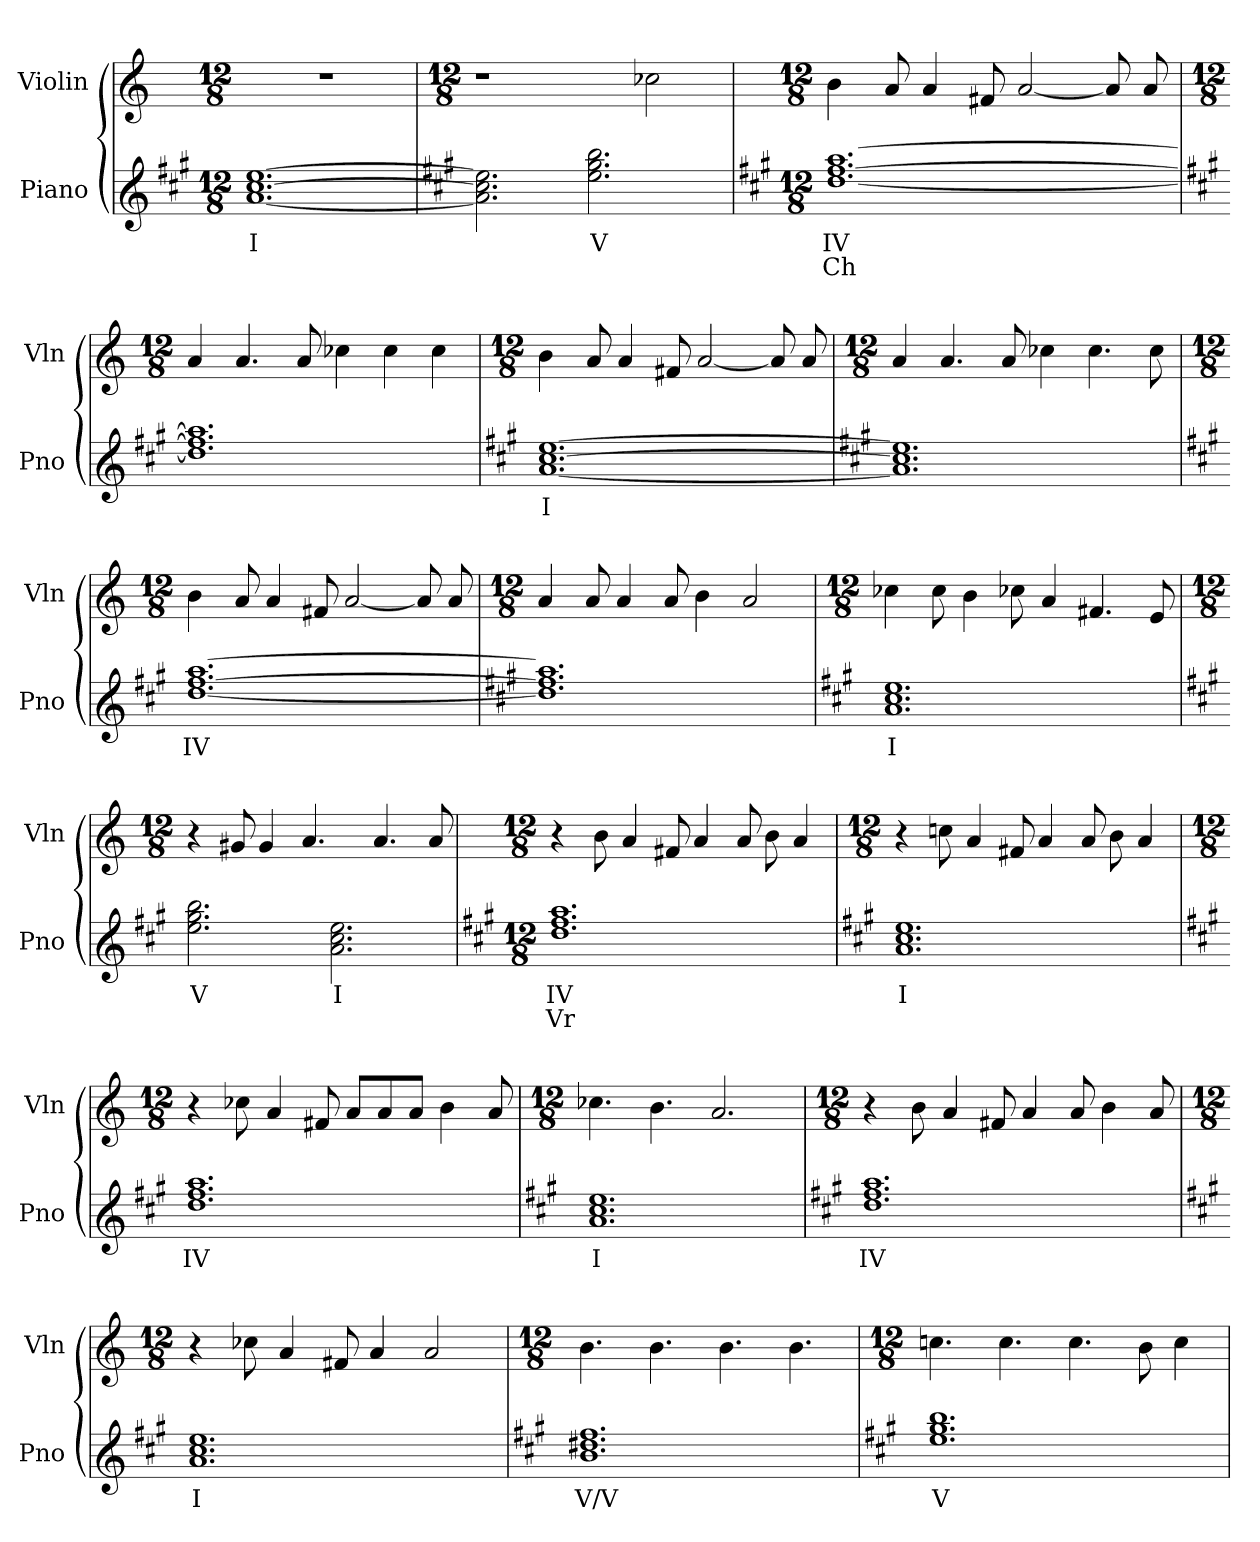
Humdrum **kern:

**kern	**text	**text	**kern
*part2	*part2	*part2	*part1
*staff2	*staff2	*staff2	*staff1
*I"Piano	*	*	*I"Violin
*I'Pno	*	*	*I'Vln
*k[f#c#g#]	*	*	*
*A:	*	*	*
*M12/8	*	*	*M12/8
=	=	=	=
[1.a [1.cc# [1.ee	I	.	1.r
=	=	=	=
*k[f#c#g#]	*	*	*
*A:	*	*	*
*	*	*	*M12/8
2.a] 2.cc#] 2.ee]	.	.	1r
2.ee 2.gg# 2.bb	V	.	.
.	.	.	2cc-X
=	=	=	=
*k[f#c#g#]	*	*	*
*A:	*	*	*
*M12/8	*	*	*M12/8
[1.dd [1.ff# [1.aa	IV	Ch	4b
.	.	.	8a
.	.	.	4a
.	.	.	8f#X
.	.	.	[2a
.	.	.	8a]
.	.	.	8a
=	=	=	=
*k[f#c#g#]	*	*	*
*A:	*	*	*
*	*	*	*M12/8
1.dd] 1.ff#] 1.aa]	.	.	4a
.	.	.	4.a
.	.	.	8a
.	.	.	4cc-X
.	.	.	4cc-
.	.	.	4cc-
=	=	=	=
*k[f#c#g#]	*	*	*
*A:	*	*	*
*	*	*	*M12/8
[1.a [1.cc# [1.ee	I	.	4b
.	.	.	8a
.	.	.	4a
.	.	.	8f#X
.	.	.	[2a
.	.	.	8a]
.	.	.	8a
=	=	=	=
*k[f#c#g#]	*	*	*
*A:	*	*	*
*	*	*	*M12/8
1.a] 1.cc#] 1.ee]	.	.	4a
.	.	.	4.a
.	.	.	8a
.	.	.	4cc-X
.	.	.	4.cc-
.	.	.	8cc-
=	=	=	=
*k[f#c#g#]	*	*	*
*A:	*	*	*
*	*	*	*M12/8
[1.dd [1.ff# [1.aa	IV	.	4b
.	.	.	8a
.	.	.	4a
.	.	.	8f#X
.	.	.	[2a
.	.	.	8a]
.	.	.	8a
=	=	=	=
*k[f#c#g#]	*	*	*
*A:	*	*	*
*	*	*	*M12/8
1.dd] 1.ff#] 1.aa]	.	.	4a
.	.	.	8a
.	.	.	4a
.	.	.	8a
.	.	.	4b
.	.	.	2a
=	=	=	=
*k[f#c#g#]	*	*	*
*A:	*	*	*
*	*	*	*M12/8
1.a 1.cc# 1.ee	I	.	4cc-X
.	.	.	8cc-
.	.	.	4b
.	.	.	8cc-X
.	.	.	4a
.	.	.	4.f#X
.	.	.	8e
=	=	=	=
*k[f#c#g#]	*	*	*
*A:	*	*	*
*	*	*	*M12/8
2.ee 2.gg# 2.bb	V	.	4r
.	.	.	8g#X
.	.	.	4g#
.	.	.	4.a
2.a 2.cc# 2.ee	I	.	.
.	.	.	4.a
.	.	.	8a
=	=	=	=
*k[f#c#g#]	*	*	*
*A:	*	*	*
*M12/8	*	*	*M12/8
1.dd 1.ff# 1.aa	IV	Vr	4r
.	.	.	8b
.	.	.	4a
.	.	.	8f#X
.	.	.	4a
.	.	.	8a
.	.	.	8b
.	.	.	4a
=	=	=	=
*k[f#c#g#]	*	*	*
*A:	*	*	*
*	*	*	*M12/8
1.a 1.cc# 1.ee	I	.	4r
.	.	.	8ccn
.	.	.	4a
.	.	.	8f#X
.	.	.	4a
.	.	.	8a
.	.	.	8b
.	.	.	4a
=	=	=	=
*k[f#c#g#]	*	*	*
*A:	*	*	*
*	*	*	*M12/8
1.dd 1.ff# 1.aa	IV	.	4r
.	.	.	8cc-X
.	.	.	4a
.	.	.	8f#X
.	.	.	8aL
.	.	.	8a
.	.	.	8aJ
.	.	.	4b
.	.	.	8a
=	=	=	=
*k[f#c#g#]	*	*	*
*A:	*	*	*
*	*	*	*M12/8
1.a 1.cc# 1.ee	I	.	4.cc-X
.	.	.	4.b
.	.	.	2.a
=	=	=	=
*k[f#c#g#]	*	*	*
*A:	*	*	*
*	*	*	*M12/8
1.dd 1.ff# 1.aa	IV	.	4r
.	.	.	8b
.	.	.	4a
.	.	.	8f#X
.	.	.	4a
.	.	.	8a
.	.	.	4b
.	.	.	8a
=	=	=	=
*k[f#c#g#]	*	*	*
*A:	*	*	*
*	*	*	*M12/8
1.a 1.cc# 1.ee	I	.	4r
.	.	.	8cc-X
.	.	.	4a
.	.	.	8f#X
.	.	.	4a
.	.	.	2a
=	=	=	=
*k[f#c#g#]	*	*	*
*A:	*	*	*
*	*	*	*M12/8
1.b 1.dd#X 1.ff#	V/V	.	4.b
.	.	.	4.b
.	.	.	4.b
.	.	.	4.b
=	=	=	=
*k[f#c#g#]	*	*	*
*A:	*	*	*
*	*	*	*M12/8
1.ee 1.gg# 1.bb	V	.	4.ccn
.	.	.	4.cc
.	.	.	4.cc
.	.	.	8b
.	.	.	4cc
=	=	=	=
*-	*-	*-	*-
